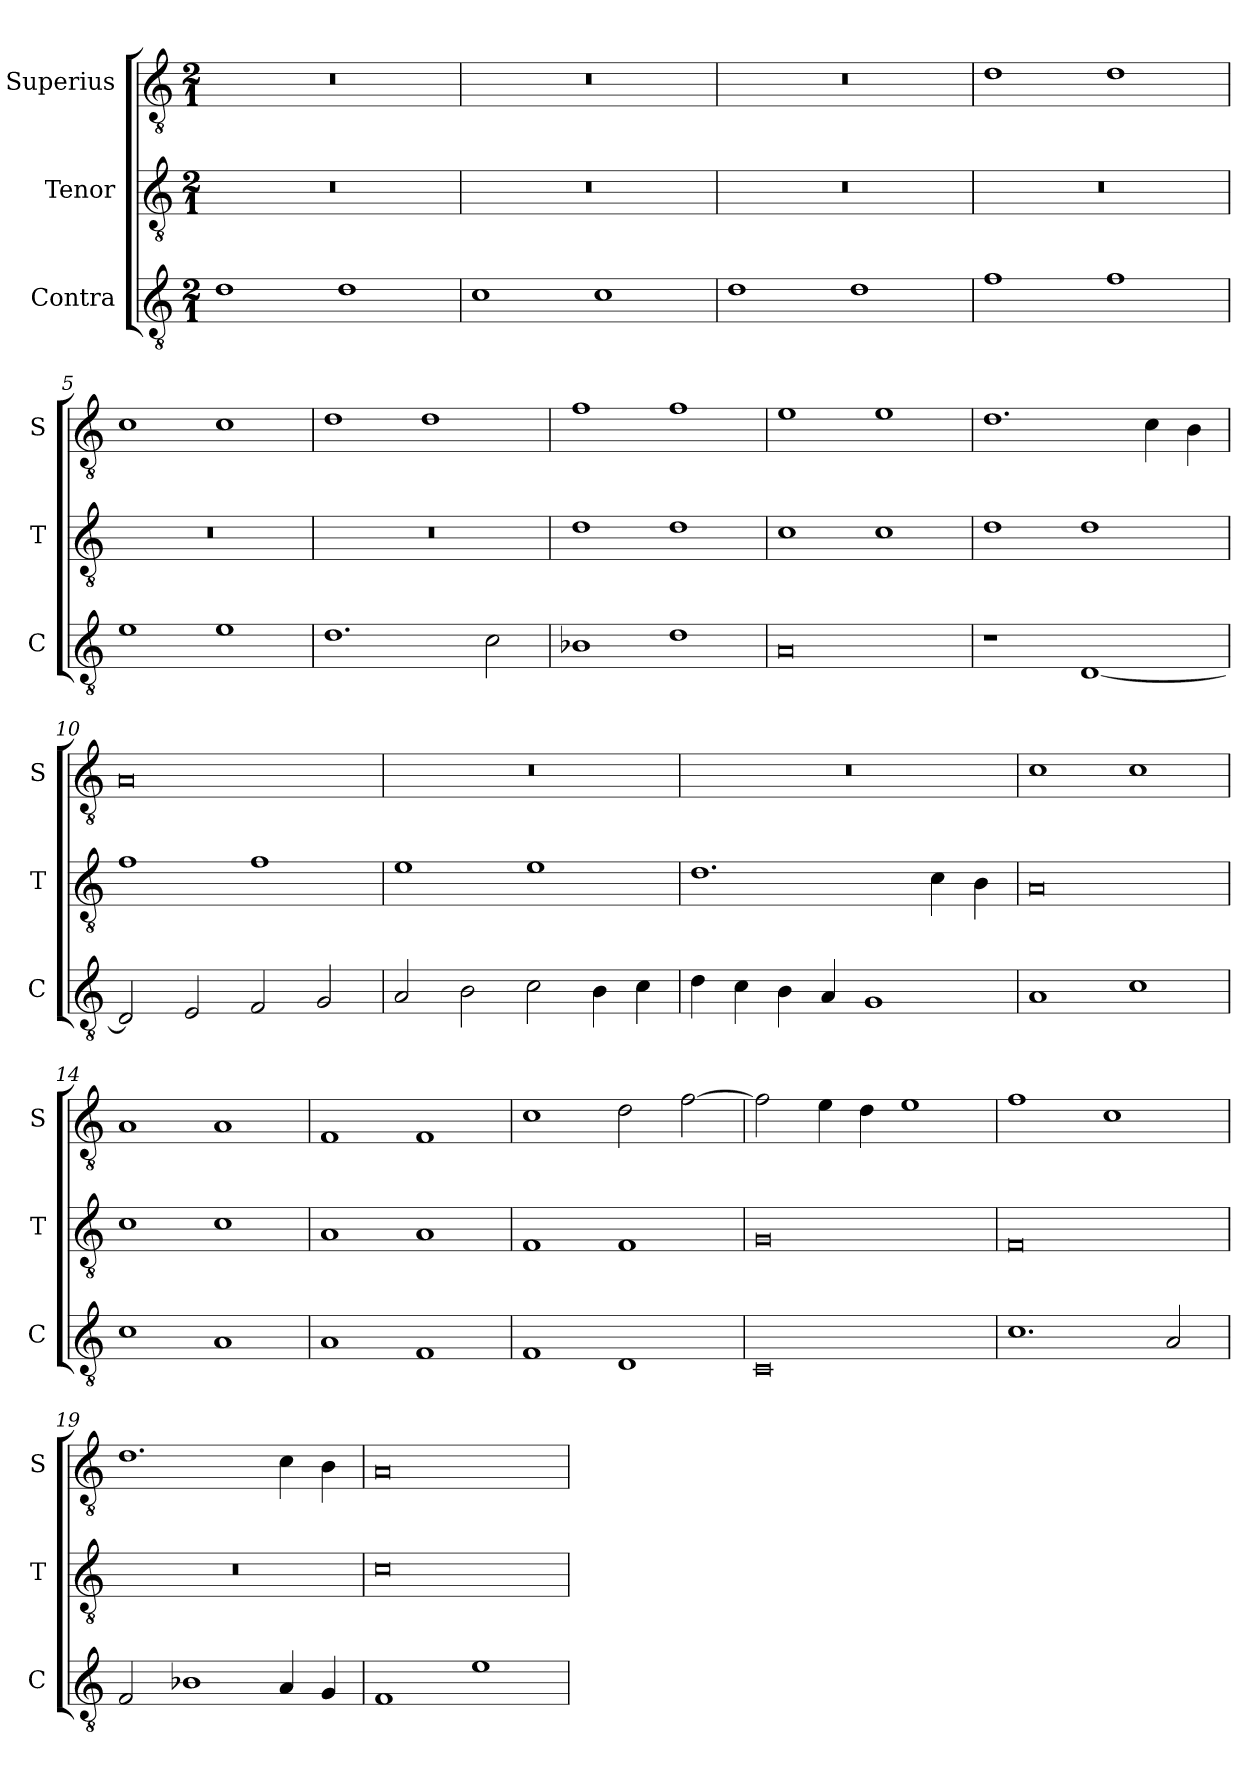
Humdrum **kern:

**kern	**kern	**kern
*part3	*part2	*part1
*staff3	*staff2	*staff1
*I"Contra	*I"Tenor	*I"Superius
*I'C	*I'T	*I'S
*clefGv2	*clefGv2	*clefGv2
*k[]	*k[]	*k[]
*M2/1	*M2/1	*M2/1
=1	=1	=1
1d	0r	0r
1d	.	.
=2	=2	=2
1c	0r	0r
1c	.	.
=3	=3	=3
1d	0r	0r
1d	.	.
=4	=4	=4
1f	0r	1d
1f	.	1d
=5	=5	=5
1e	0r	1c
1e	.	1c
=6	=6	=6
1.d	0r	1d
.	.	1d
2c	.	.
=7	=7	=7
1B-X	1d	1f
1d	1d	1f
=8	=8	=8
0A	1c	1e
.	1c	1e
=9	=9	=9
1r	1d	1.d
[1D	1d	.
.	.	4c
.	.	4B
=10	=10	=10
2D]	1f	0A
2E	.	.
2F	1f	.
2G	.	.
=11	=11	=11
2A	1e	0r
2B	.	.
2c	1e	.
4B	.	.
4c	.	.
=12	=12	=12
4d	1.d	0r
4c	.	.
4B	.	.
4A	.	.
1G	.	.
.	4c	.
.	4B	.
=13	=13	=13
1A	0A	1c
1c	.	1c
=14	=14	=14
1c	1c	1A
1A	1c	1A
=15	=15	=15
1A	1A	1F
1F	1A	1F
=16	=16	=16
1F	1F	1c
1D	1F	2d
.	.	[2f
=17	=17	=17
0C	0G	2f]
.	.	4e
.	.	4d
.	.	1e
=18	=18	=18
1.c	0F	1f
.	.	1c
2A	.	.
=19	=19	=19
2F	0r	1.d
1B-X	.	.
4A	.	4c
4G	.	4B
=20	=20	=20
1F	0c	0A
1e	.	.
=	=	=
*-	*-	*-
